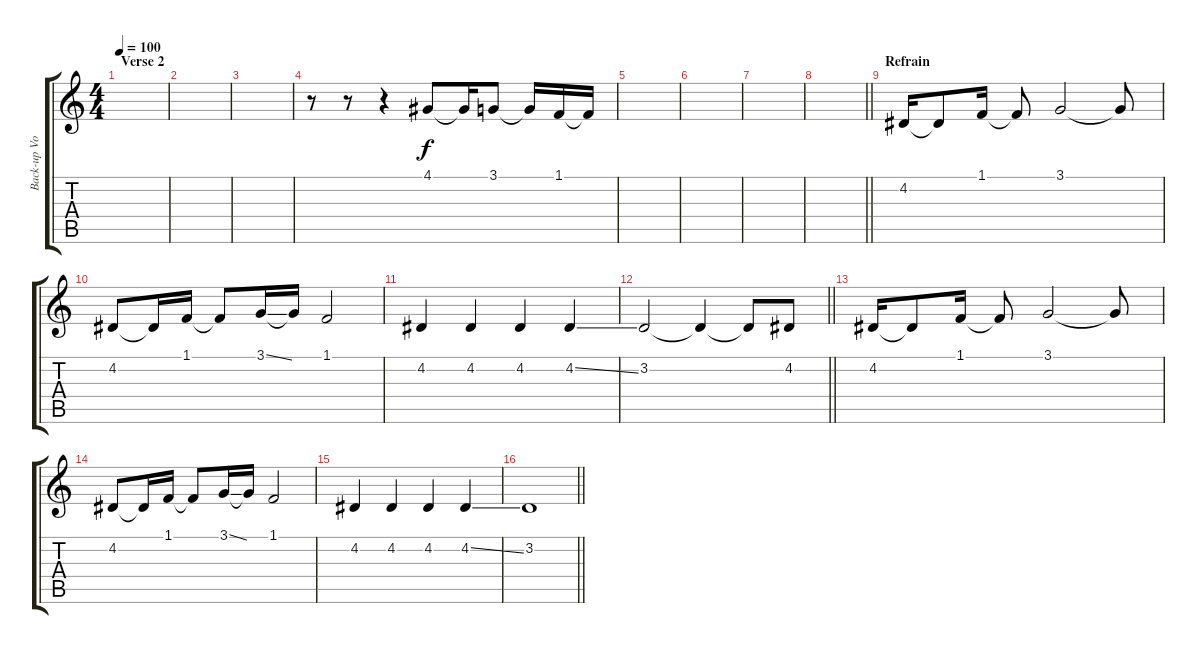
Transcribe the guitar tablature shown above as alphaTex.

\track ("Back-up Vocals" "Back-up Vo") {instrument oboe}
\staff {score tabs}
\tuning (E4 B3 G3 D3 A2 E2) {hide}
\ts (4 4)
\section ("" "Verse 2")
\tempo 100
\clef g2
\ks c
|
|
|
r.8 r.8 r.4 4.1.8 4.1{t}.16 3.1.8 3.1{t}.16 1.1.16 1.1{t}.16 |
|
|
|
\barLineRight lightlight
|
\section ("" "Refrain")
4.2.16 4.2{t}.8 1.1.16 1.1{t}.8 3.1.2 3.1{t}.8 |
4.2.8 4.2{t}.16 1.1.16 1.1{t}.8 3.1{ss}.16 3.1{t}.16 1.1.2 |
4.2.4 4.2.4 4.2.4 4.2{ss}.4 |
\barLineRight lightlight
3.2.2 3.2{t}.4 3.2{t}.8 4.2.8 |
4.2.16 4.2{t}.8 1.1.16 1.1{t}.8 3.1.2 3.1{t}.8 |
4.2.8 4.2{t}.16 1.1.16 1.1{t}.8 3.1{ss}.16 3.1{t}.16 1.1.2 |
4.2.4 4.2.4 4.2.4 4.2{ss}.4 |
\barLineRight lightlight
3.2.1
